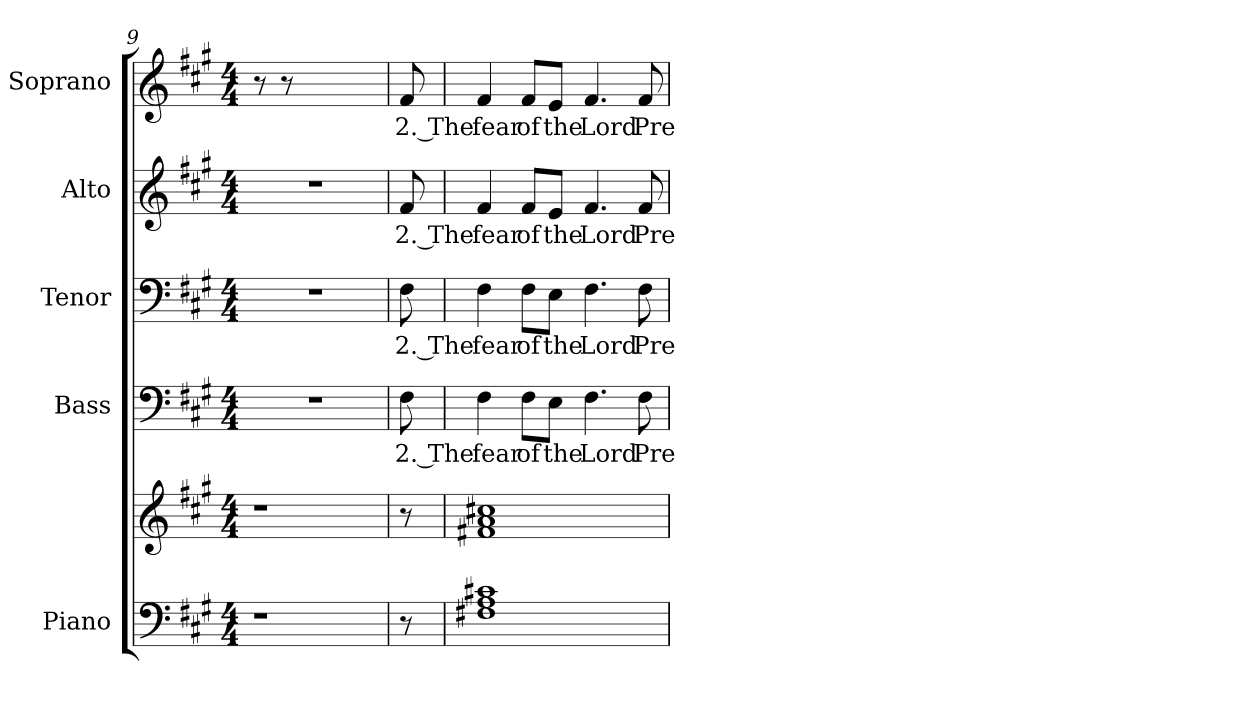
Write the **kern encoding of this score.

**kern	**kern	**kern	**text	**kern	**text	**kern	**text	**kern	**text
*part5	*part5	*part4	*part4	*part3	*part3	*part2	*part2	*part1	*part1
*staff6	*staff5	*staff4	*staff4	*staff3	*staff3	*staff2	*staff2	*staff1	*staff1
*I"Piano	*	*I"Bass	*	*I"Tenor	*	*I"Alto	*	*I"Soprano	*
*I'Pno.	*	*I'B.	*	*I'T.	*	*I'A.	*	*I'S.	*
*clefF4	*clefG2	*clefF4	*	*clefF4	*	*clefG2	*	*clefG2	*
*k[f#c#g#]	*k[f#c#g#]	*k[f#c#g#]	*	*k[f#c#g#]	*	*k[f#c#g#]	*	*k[f#c#g#]	*
*A:	*A:	*A:	*	*A:	*	*A:	*	*A:	*
*M4/4	*M4/4	*M4/4	*	*M4/4	*	*M4/4	*	*M4/4	*
=9	=9	=9	=9	=9	=9	=9	=9	=9	=9
!LO:N:vis=1	!LO:N:vis=1	!LO:N:vis=1	!	!LO:N:vis=1	!	!LO:N:vis=1	!	!	!
4r	4r	1r	.	1r	.	1r	.	8r	.
.	.	.	.	.	.	.	.	8r	.
2.ryy	2.ryy	.	.	.	.	.	.	2.ryy	.
!!LO:PB:g=z
=10	=10	=10	=10	=10	=10	=10	=10	=10	=10
!	!	!	!LO:LY:b:color=#000000	!	!	!	!	!	!
!	!	!	!	!	!LO:LY:b:color=#000000	!	!	!	!
!	!	!	!	!	!	!	!LO:LY:b:color=#000000	!	!
!	!	!	!	!	!	!	!	!	!LO:LY:b:color=#000000
8r	8r	8F#i\	2. The	8F#i\	2. The	8f#i/	2. The	8f#i/	2. The
=11	=11	=11	=11	=11	=11	=11	=11	=11	=11
!	!	!	!LO:LY:b:color=#000000	!	!	!	!	!	!
!	!	!	!	!	!LO:LY:b:color=#000000	!	!	!	!
!	!	!	!	!	!	!	!LO:LY:b:color=#000000	!	!
!	!	!	!	!	!	!	!	!	!LO:LY:b:color=#000000
1F#Xi 1Ai 1c#Xi	1f#Xi 1ai 1cc#Xi	4F#i\	fear	4F#i\	fear	4f#i/	fear	4f#i/	fear
!	!	!	!LO:LY:b:color=#000000	!	!	!	!	!	!
!	!	!	!	!	!LO:LY:b:color=#000000	!	!	!	!
!	!	!	!	!	!	!	!LO:LY:b:color=#000000	!	!
!	!	!	!	!	!	!	!	!	!LO:LY:b:color=#000000
.	.	8F#i\L	of	8F#i\L	of	8f#i/L	of	8f#i/L	of
!	!	!	!LO:LY:b:color=#000000	!	!	!	!	!	!
!	!	!	!	!	!LO:LY:b:color=#000000	!	!	!	!
!	!	!	!	!	!	!	!LO:LY:b:color=#000000	!	!
!	!	!	!	!	!	!	!	!	!LO:LY:b:color=#000000
.	.	8Ei\J	the	8Ei\J	the	8ei/J	the	8ei/J	the
!	!	!	!LO:LY:b:color=#000000	!	!	!	!	!	!
!	!	!	!	!	!LO:LY:b:color=#000000	!	!	!	!
!	!	!	!	!	!	!	!LO:LY:b:color=#000000	!	!
!	!	!	!	!	!	!	!	!	!LO:LY:b:color=#000000
.	.	4.F#i\	Lord	4.F#i\	Lord	4.f#i/	Lord	4.f#i/	Lord
!	!	!	!LO:LY:b:color=#000000	!	!	!	!	!	!
!	!	!	!	!	!LO:LY:b:color=#000000	!	!	!	!
!	!	!	!	!	!	!	!LO:LY:b:color=#000000	!	!
!	!	!	!	!	!	!	!	!	!LO:LY:b:color=#000000
.	.	8F#i\	Pre-	8F#i\	Pre-	8f#i/	Pre-	8f#i/	Pre-
=	=	=	=	=	=	=	=	=	=
*-	*-	*-	*-	*-	*-	*-	*-	*-	*-
